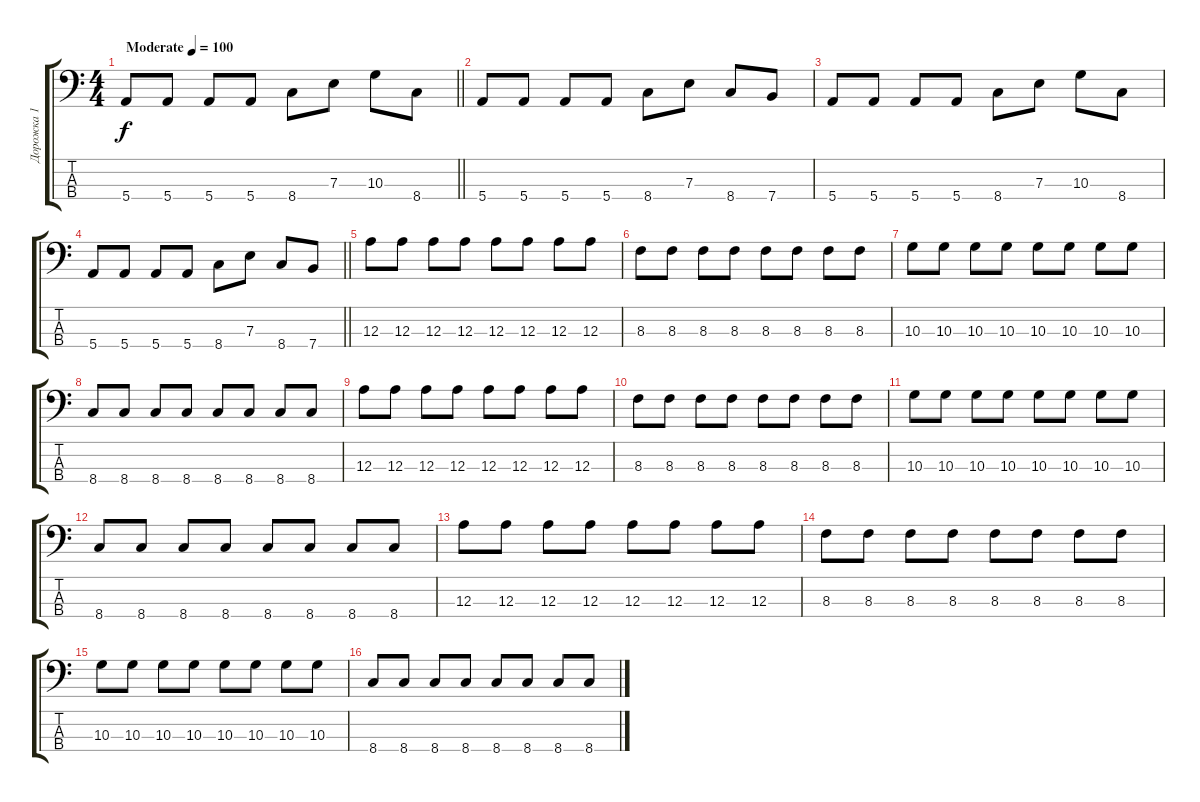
\track ("Дорожка 1" "Дорожка 1") {instrument electricbassfinger}
\staff {score tabs}
\tuning (G2 D2 A1 E1) {hide}
\ts (4 4)
\tempo (100 "Moderate")
\clef f4
\barLineRight lightlight
\ks c
5.4.8{dy f instrument electricbassfinger} 5.4.8 5.4.8 5.4.8 8.4.8 7.3.8 10.3.8 8.4.8 |
5.4.8 5.4.8 5.4.8 5.4.8 8.4.8 7.3.8 8.4.8 7.4.8 |
5.4.8 5.4.8 5.4.8 5.4.8 8.4.8 7.3.8 10.3.8 8.4.8 |
\barLineRight lightlight
5.4.8 5.4.8 5.4.8 5.4.8 8.4.8 7.3.8 8.4.8 7.4.8 |
12.3.8 12.3.8 12.3.8 12.3.8 12.3.8 12.3.8 12.3.8 12.3.8 |
8.3.8 8.3.8 8.3.8 8.3.8 8.3.8 8.3.8 8.3.8 8.3.8 |
10.3.8 10.3.8 10.3.8 10.3.8 10.3.8 10.3.8 10.3.8 10.3.8 |
8.4.8 8.4.8 8.4.8 8.4.8 8.4.8 8.4.8 8.4.8 8.4.8 |
12.3.8 12.3.8 12.3.8 12.3.8 12.3.8 12.3.8 12.3.8 12.3.8 |
8.3.8 8.3.8 8.3.8 8.3.8 8.3.8 8.3.8 8.3.8 8.3.8 |
10.3.8 10.3.8 10.3.8 10.3.8 10.3.8 10.3.8 10.3.8 10.3.8 |
8.4.8 8.4.8 8.4.8 8.4.8 8.4.8 8.4.8 8.4.8 8.4.8 |
12.3.8 12.3.8 12.3.8 12.3.8 12.3.8 12.3.8 12.3.8 12.3.8 |
8.3.8 8.3.8 8.3.8 8.3.8 8.3.8 8.3.8 8.3.8 8.3.8 |
10.3.8 10.3.8 10.3.8 10.3.8 10.3.8 10.3.8 10.3.8 10.3.8 |
8.4.8 8.4.8 8.4.8 8.4.8 8.4.8 8.4.8 8.4.8 8.4.8
